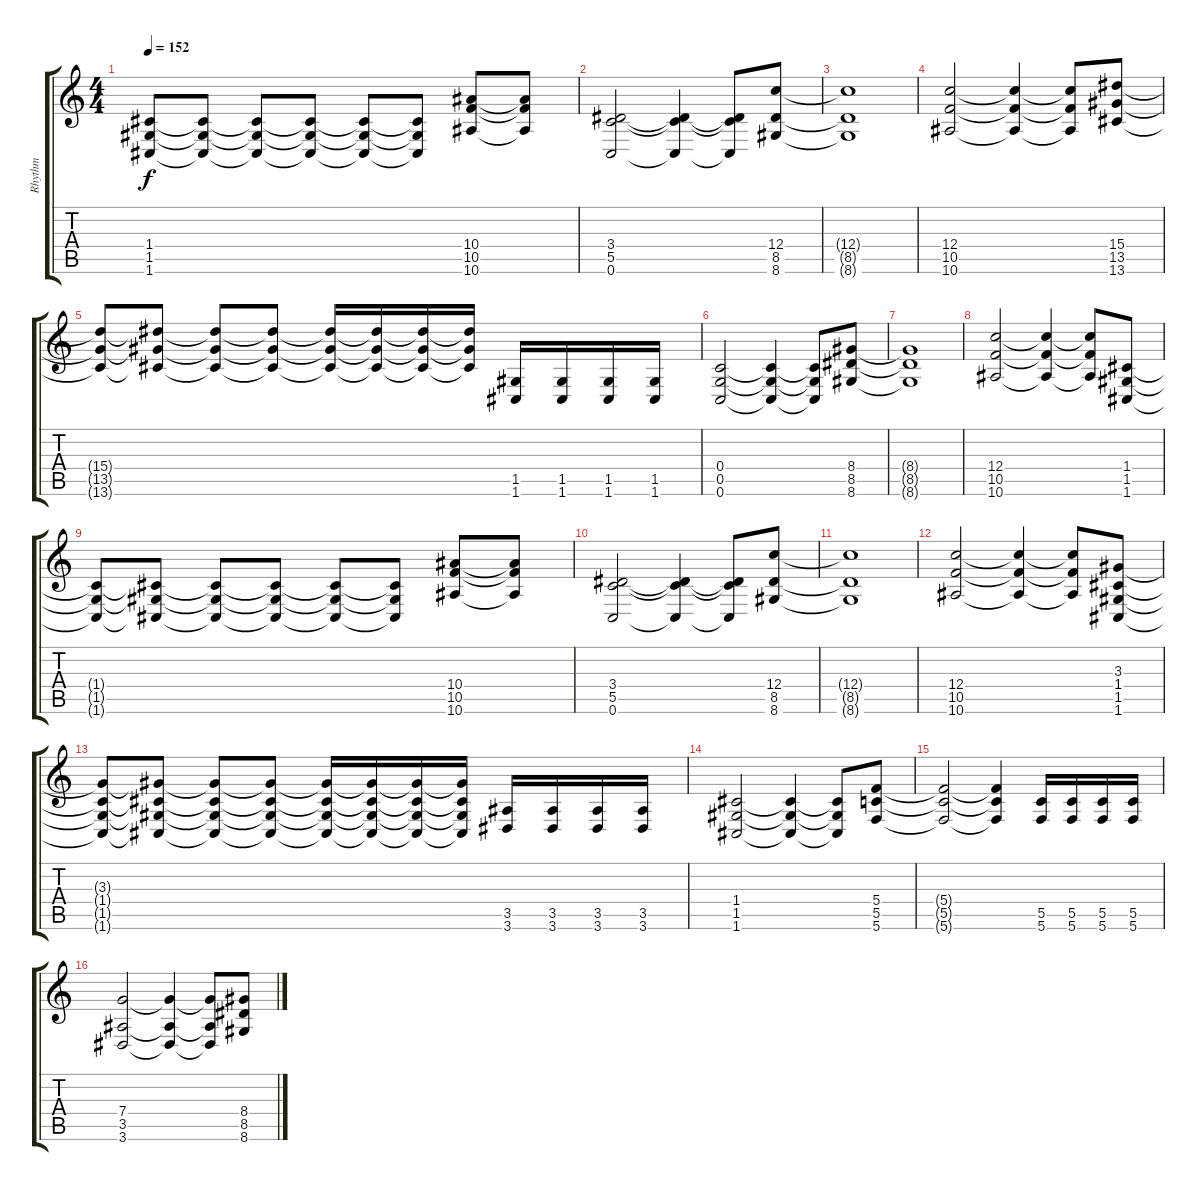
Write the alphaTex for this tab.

\track ("Rhythm" "Rhythm") {instrument overdrivenguitar}
\staff {score tabs}
\tuning (D4 A3 F3 C3 G2 C2) {hide}
\ts (4 4)
\tempo 152
\clef g2
\ks c
(1.4{t} 1.5{t} 1.6{t}).8{dy f} (1.4{t} 1.5{t} 1.6{t}).8 (1.4{t} 1.5{t} 1.6{t}).8 (1.4{t} 1.5{t} 1.6{t}).8 (1.4{t} 1.5{t} 1.6{t}).8 (1.4{t} 1.5{t} 1.6{t}).8 (10.4 10.5 10.6).8 (10.4{t} 10.5{t} 10.6{t}).8 |
(3.4 5.5 0.6).2 (3.4{t} 5.5{t} 0.6{t}).4 (3.4{t} 5.5{t} 0.6{t}).8 (12.4 8.5 8.6).8 |
(12.4{t} 8.5{t} 8.6{t}).1 |
(12.4 10.5 10.6).2 (12.4{t} 10.5{t} 10.6{t}).4 (12.4{t} 10.5{t} 10.6{t}).8 (15.4 13.5 13.6).8 |
(15.4{t} 13.5{t} 13.6{t}).8 (15.4{t} 13.5{t} 13.6{t}).8 (15.4{t} 13.5{t} 13.6{t}).8 (15.4{t} 13.5{t} 13.6{t}).8 (15.4{t} 13.5{t} 13.6{t}).16 (15.4{t} 13.5{t} 13.6{t}).16 (15.4{t} 13.5{t} 13.6{t}).16 (15.4{t} 13.5{t} 13.6{t}).16 (1.5 1.6).16 (1.5 1.6).16 (1.5 1.6).16 (1.5 1.6).16 |
(0.4 0.5 0.6).2 (0.4{t} 0.5{t} 0.6{t}).4 (0.4{t} 0.5{t} 0.6{t}).8 (8.4 8.5 8.6).8 |
(8.4{t} 8.5{t} 8.6{t}).1 |
(12.4 10.5 10.6).2 (12.4{t} 10.5{t} 10.6{t}).4 (12.4{t} 10.5{t} 10.6{t}).8 (1.4 1.5 1.6).8 |
(1.4{t} 1.5{t} 1.6{t}).8 (1.4{t} 1.5{t} 1.6{t}).8 (1.4{t} 1.5{t} 1.6{t}).8 (1.4{t} 1.5{t} 1.6{t}).8 (1.4{t} 1.5{t} 1.6{t}).8 (1.4{t} 1.5{t} 1.6{t}).8 (10.4 10.5 10.6).8 (10.4{t} 10.5{t} 10.6{t}).8 |
(3.4 5.5 0.6).2 (3.4{t} 5.5{t} 0.6{t}).4 (3.4{t} 5.5{t} 0.6{t}).8 (12.4 8.5 8.6).8 |
(12.4{t} 8.5{t} 8.6{t}).1 |
(12.4 10.5 10.6).2 (12.4{t} 10.5{t} 10.6{t}).4 (12.4{t} 10.5{t} 10.6{t}).8 (3.3 1.4 1.5 1.6).8 |
(3.3{t} 1.4{t} 1.5{t} 1.6{t}).8 (3.3{t} 1.4{t} 1.5{t} 1.6{t}).8 (3.3{t} 1.4{t} 1.5{t} 1.6{t}).8 (3.3{t} 1.4{t} 1.5{t} 1.6{t}).8 (3.3{t} 1.4{t} 1.5{t} 1.6{t}).16 (3.3{t} 1.4{t} 1.5{t} 1.6{t}).16 (3.3{t} 1.4{t} 1.5{t} 1.6{t}).16 (3.3{t} 1.4{t} 1.5{t} 1.6{t}).16 (3.5 3.6).16 (3.5 3.6).16 (3.5 3.6).16 (3.5 3.6).16 |
(1.4 1.5 1.6).2 (1.4{t} 1.5{t} 1.6{t}).4 (1.4{t} 1.5{t} 1.6{t}).8 (5.4 5.5 5.6).8 |
(5.4{t} 5.5{t} 5.6{t}).2 (5.4{t} 5.5{t} 5.6{t}).4 (5.5 5.6).16 (5.5 5.6).16 (5.5 5.6).16 (5.5 5.6).16 |
(7.4 3.5 3.6).2 (7.4{t} 3.5{t} 3.6{t}).4 (7.4{t} 3.5{t} 3.6{t}).8 (8.4 8.5 8.6).8
